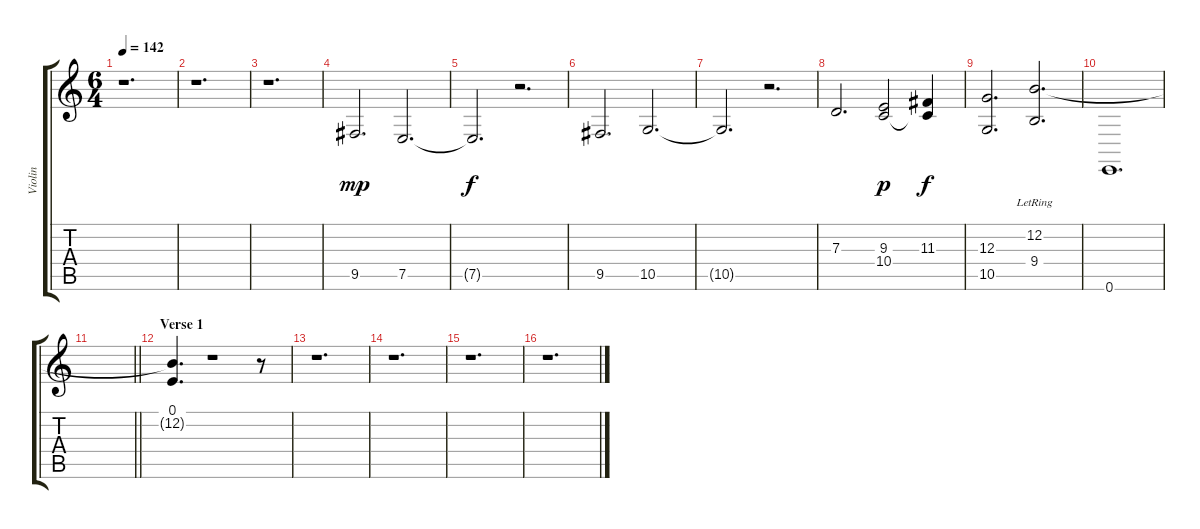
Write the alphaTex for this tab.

\track ("Violin" "Violin") {instrument synthstrings2}
\staff {score tabs}
\tuning (E4 B3 G3 D3 A2 E2) {hide}
\ts (6 4)
\tempo 142
\clef g2
\ks c
r.1{d dy mp} |
r.1{d} |
r.1{d} |
9.5.2{d volume 10 instrument synthstrings2} 7.5.2{d} |
7.5{t}.2{d dy f} r.2{d} |
9.5.2{d} 10.5.2{d} |
10.5{t}.2{d} r.2{d} |
7.3.2{d} (9.3 10.4).2{dy p} (11.3 10.4{t}).4{dy f} |
(12.3 10.5).2{d} (12.2{lr} 9.4).2{d} |
0.6.1{d} |
\barLineRight lightlight
|
\section ("" "Verse 1")
(0.1 12.2{t}).4{d} r.1 r.8 |
r.1{d} |
r.1{d} |
r.1{d} |
r.1{d}
